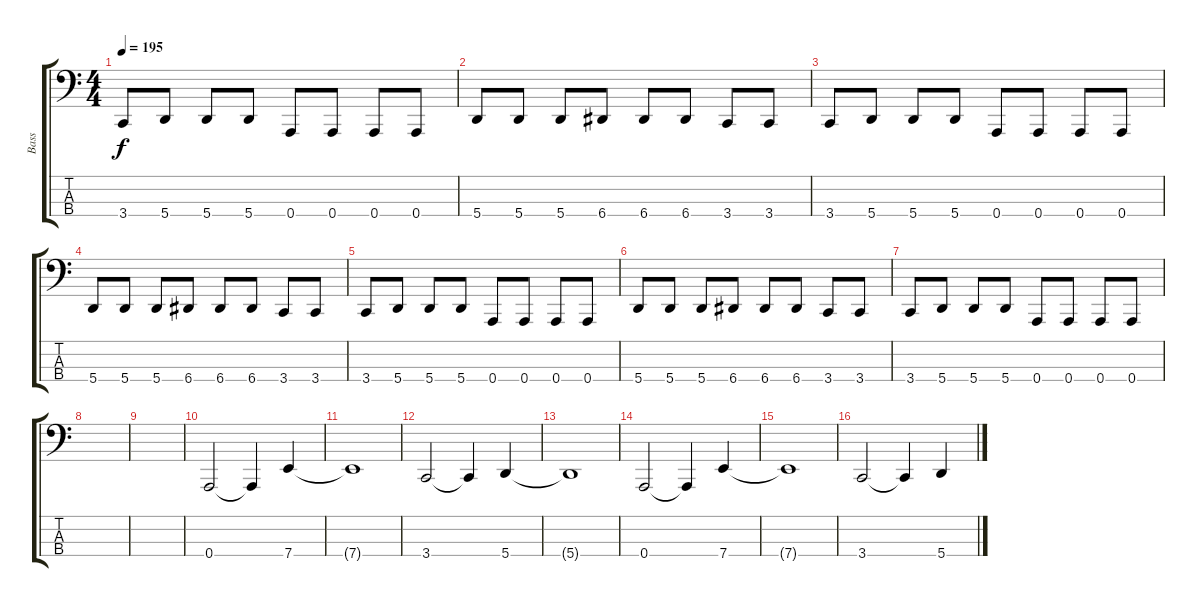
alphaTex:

\track ("Bass" "Bass") {instrument electricbasspick}
\staff {score tabs}
\tuning (C2 G1 D1 A0) {hide}
\ts (4 4)
\tempo 195
\clef f4
\ks c
3.4.8{dy f} 5.4.8 5.4.8 5.4.8 0.4.8 0.4.8 0.4.8 0.4.8 |
5.4.8 5.4.8 5.4.8 6.4.8 6.4.8 6.4.8 3.4.8 3.4.8 |
3.4.8 5.4.8 5.4.8 5.4.8 0.4.8 0.4.8 0.4.8 0.4.8 |
5.4.8 5.4.8 5.4.8 6.4.8 6.4.8 6.4.8 3.4.8 3.4.8 |
3.4.8 5.4.8 5.4.8 5.4.8 0.4.8 0.4.8 0.4.8 0.4.8 |
5.4.8 5.4.8 5.4.8 6.4.8 6.4.8 6.4.8 3.4.8 3.4.8 |
3.4.8 5.4.8 5.4.8 5.4.8 0.4.8 0.4.8 0.4.8 0.4.8 |
|
|
0.4.2 0.4{t}.4 7.4.4 |
7.4{t}.1 |
3.4.2 3.4{t}.4 5.4.4 |
5.4{t}.1 |
0.4.2 0.4{t}.4 7.4.4 |
7.4{t}.1 |
3.4.2 3.4{t}.4 5.4.4
